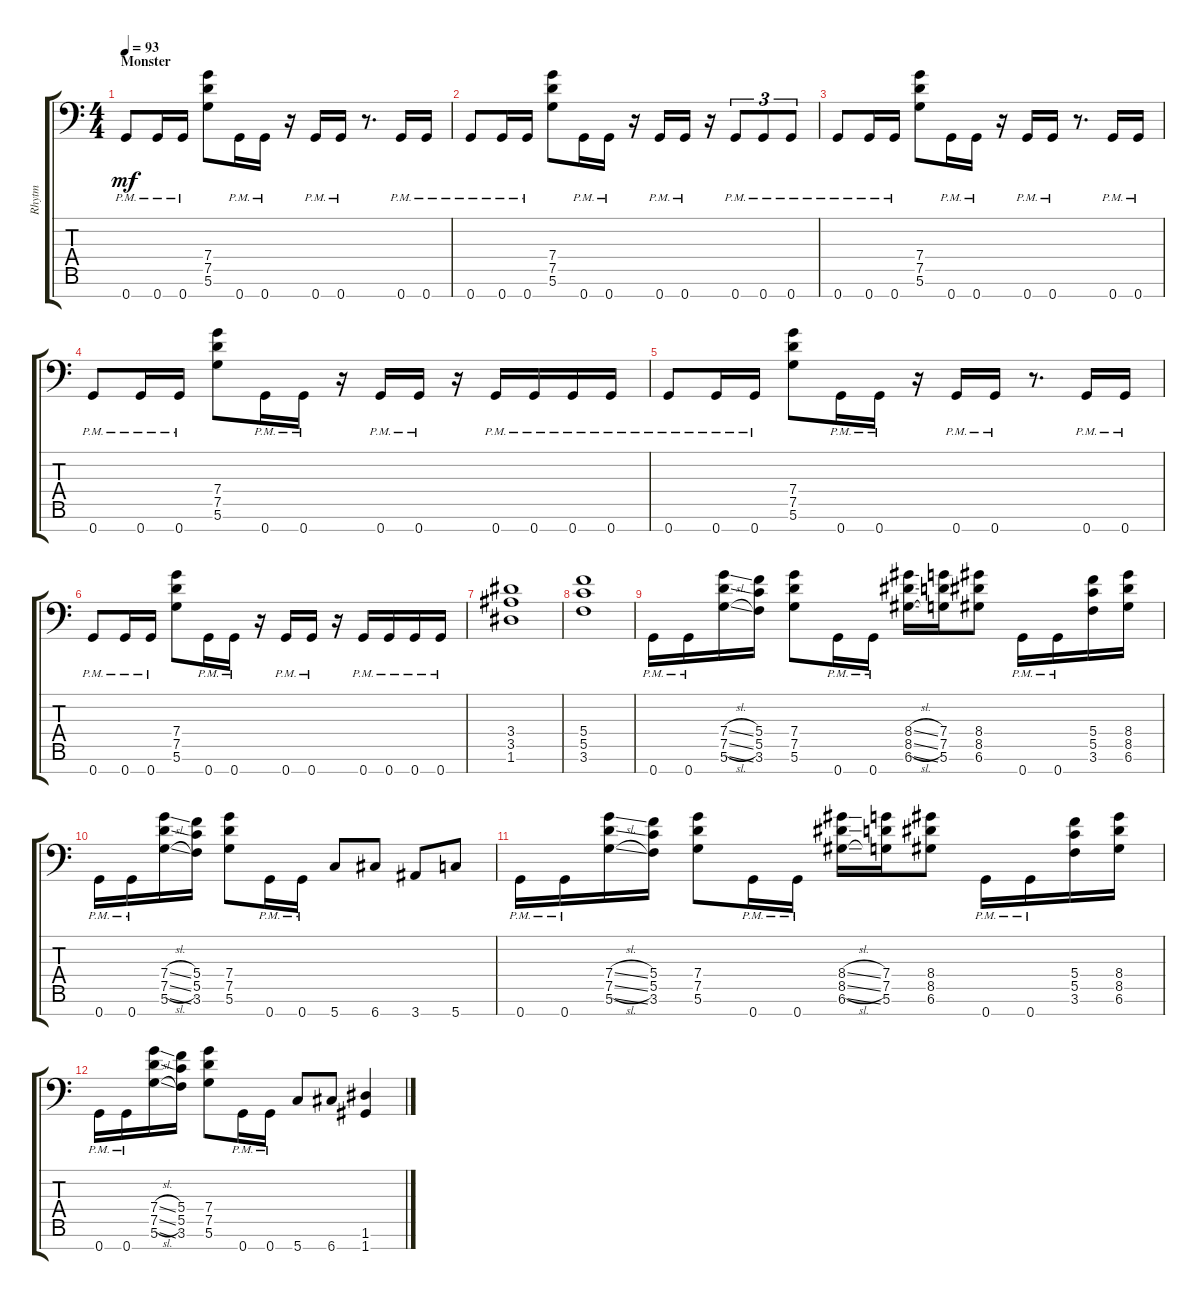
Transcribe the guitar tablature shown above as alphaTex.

\track ("Rhytm" "Rhytm") {solo instrument distortionguitar}
\staff {score tabs}
\tuning (D4 A3 F3 C3 G2 D2 G1) {hide}
\ts (4 4)
\section ("" "Monster")
\tempo 93
\clef f4
\ks c
0.7{pm}.8{dy mf} 0.7{pm}.16 0.7{pm}.16 (7.4 7.5 5.6).8 0.7{pm}.16 0.7{pm}.16 r.16 0.7{pm}.16 0.7{pm}.16 r.8{d} 0.7{pm}.16 0.7{pm}.16 |
0.7{pm}.8 0.7{pm}.16 0.7{pm}.16 (7.4 7.5 5.6).8 0.7{pm}.16 0.7{pm}.16 r.16 0.7{pm}.16 0.7{pm}.16 r.16 0.7{pm}.8{tu (3 2)} 0.7{pm}.8{tu (3 2)} 0.7{pm}.8{tu (3 2)} |
0.7{pm}.8 0.7{pm}.16 0.7{pm}.16 (7.4 7.5 5.6).8 0.7{pm}.16 0.7{pm}.16 r.16 0.7{pm}.16 0.7{pm}.16 r.8{d} 0.7{pm}.16 0.7{pm}.16 |
0.7{pm}.8 0.7{pm}.16 0.7{pm}.16 (7.4 7.5 5.6).8 0.7{pm}.16 0.7{pm}.16 r.16 0.7{pm}.16 0.7{pm}.16 r.16 0.7{pm}.16 0.7{pm}.16 0.7{pm}.16 0.7{pm}.16 |
0.7{pm}.8 0.7{pm}.16 0.7{pm}.16 (7.4 7.5 5.6).8 0.7{pm}.16 0.7{pm}.16 r.16 0.7{pm}.16 0.7{pm}.16 r.8{d} 0.7{pm}.16 0.7{pm}.16 |
0.7{pm}.8 0.7{pm}.16 0.7{pm}.16 (7.4 7.5 5.6).8 0.7{pm}.16 0.7{pm}.16 r.16 0.7{pm}.16 0.7{pm}.16 r.16 0.7{pm}.16 0.7{pm}.16 0.7{pm}.16 0.7{pm}.16 |
(3.4 3.5 1.6).1 |
(5.4 5.5 3.6).1 |
0.7{pm}.16 0.7{pm}.16 (7.4{sl} 7.5{sl} 5.6{sl}).16 (5.4 5.5 3.6).16 (7.4 7.5 5.6).8 0.7{pm}.16 0.7{pm}.16 (8.4{sl} 8.5{sl} 6.6{sl}).16 (7.4 7.5 5.6).16 (8.4 8.5 6.6).8 0.7{pm}.16 0.7{pm}.16 (5.4 5.5 3.6).16 (8.4 8.5 6.6).16 |
0.7{pm}.16 0.7{pm}.16 (7.4{sl} 7.5{sl} 5.6{sl}).16 (5.4 5.5 3.6).16 (7.4 7.5 5.6).8 0.7{pm}.16 0.7{pm}.16 5.7.8 6.7.8 3.7.8 5.7.8 |
0.7{pm}.16 0.7{pm}.16 (7.4{sl} 7.5{sl} 5.6{sl}).16 (5.4 5.5 3.6).16 (7.4 7.5 5.6).8 0.7{pm}.16 0.7{pm}.16 (8.4{sl} 8.5{sl} 6.6{sl}).16 (7.4 7.5 5.6).16 (8.4 8.5 6.6).8 0.7{pm}.16 0.7{pm}.16 (5.4 5.5 3.6).16 (8.4 8.5 6.6).16 |
0.7{pm}.16 0.7{pm}.16 (7.4{sl} 7.5{sl} 5.6{sl}).16 (5.4 5.5 3.6).16 (7.4 7.5 5.6).8 0.7{pm}.16 0.7{pm}.16 5.7.8 6.7.8 (1.6 1.7).4
